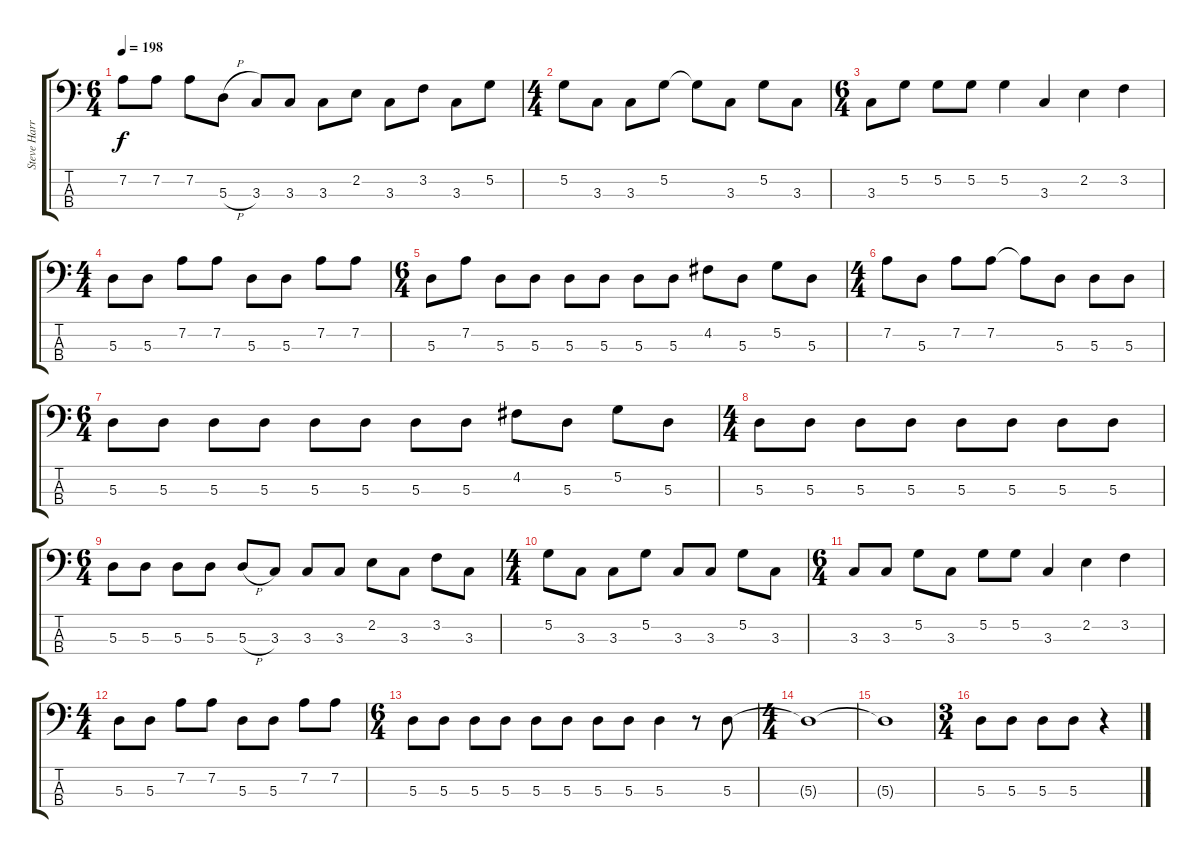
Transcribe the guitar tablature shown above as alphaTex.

\track ("Steve Harris" "Steve Harr") {instrument electricbassfinger}
\staff {score tabs}
\tuning (G2 D2 A1 E1) {hide}
\ts (6 4)
\tempo 198
\clef f4
\ks c
7.2.8{dy f} 7.2.8 7.2.8 5.3{h}.8 3.3.8 3.3.8 3.3.8 2.2.8 3.3.8 3.2.8 3.3.8 5.2.8 |
\ts (4 4)
5.2.8 3.3.8 3.3.8 5.2.8 5.2{t}.8 3.3.8 5.2.8 3.3.8 |
\ts (6 4)
3.3.8 5.2.8 5.2.8 5.2.8 5.2.4 3.3.4 2.2.4 3.2.4 |
\ts (4 4)
5.3.8 5.3.8 7.2.8 7.2.8 5.3.8 5.3.8 7.2.8 7.2.8 |
\ts (6 4)
5.3.8 7.2.8 5.3.8 5.3.8 5.3.8 5.3.8 5.3.8 5.3.8 4.2.8 5.3.8 5.2.8 5.3.8 |
\ts (4 4)
7.2.8 5.3.8 7.2.8 7.2.8 7.2{t}.8 5.3.8 5.3.8 5.3.8 |
\ts (6 4)
5.3.8 5.3.8 5.3.8 5.3.8 5.3.8 5.3.8 5.3.8 5.3.8 4.2.8 5.3.8 5.2.8 5.3.8 |
\ts (4 4)
5.3.8 5.3.8 5.3.8 5.3.8 5.3.8 5.3.8 5.3.8 5.3.8 |
\ts (6 4)
5.3.8 5.3.8 5.3.8 5.3.8 5.3{h}.8 3.3.8 3.3.8 3.3.8 2.2.8 3.3.8 3.2.8 3.3.8 |
\ts (4 4)
5.2.8 3.3.8 3.3.8 5.2.8 3.3.8 3.3.8 5.2.8 3.3.8 |
\ts (6 4)
3.3.8 3.3.8 5.2.8 3.3.8 5.2.8 5.2.8 3.3.4 2.2.4 3.2.4 |
\ts (4 4)
5.3.8 5.3.8 7.2.8 7.2.8 5.3.8 5.3.8 7.2.8 7.2.8 |
\ts (6 4)
5.3.8 5.3.8 5.3.8 5.3.8 5.3.8 5.3.8 5.3.8 5.3.8 5.3.4 r.8 5.3.8 |
\ts (4 4)
5.3{t}.1 |
5.3{t}.1 |
\ts (3 4)
5.3.8 5.3.8 5.3.8 5.3.8 r.4
